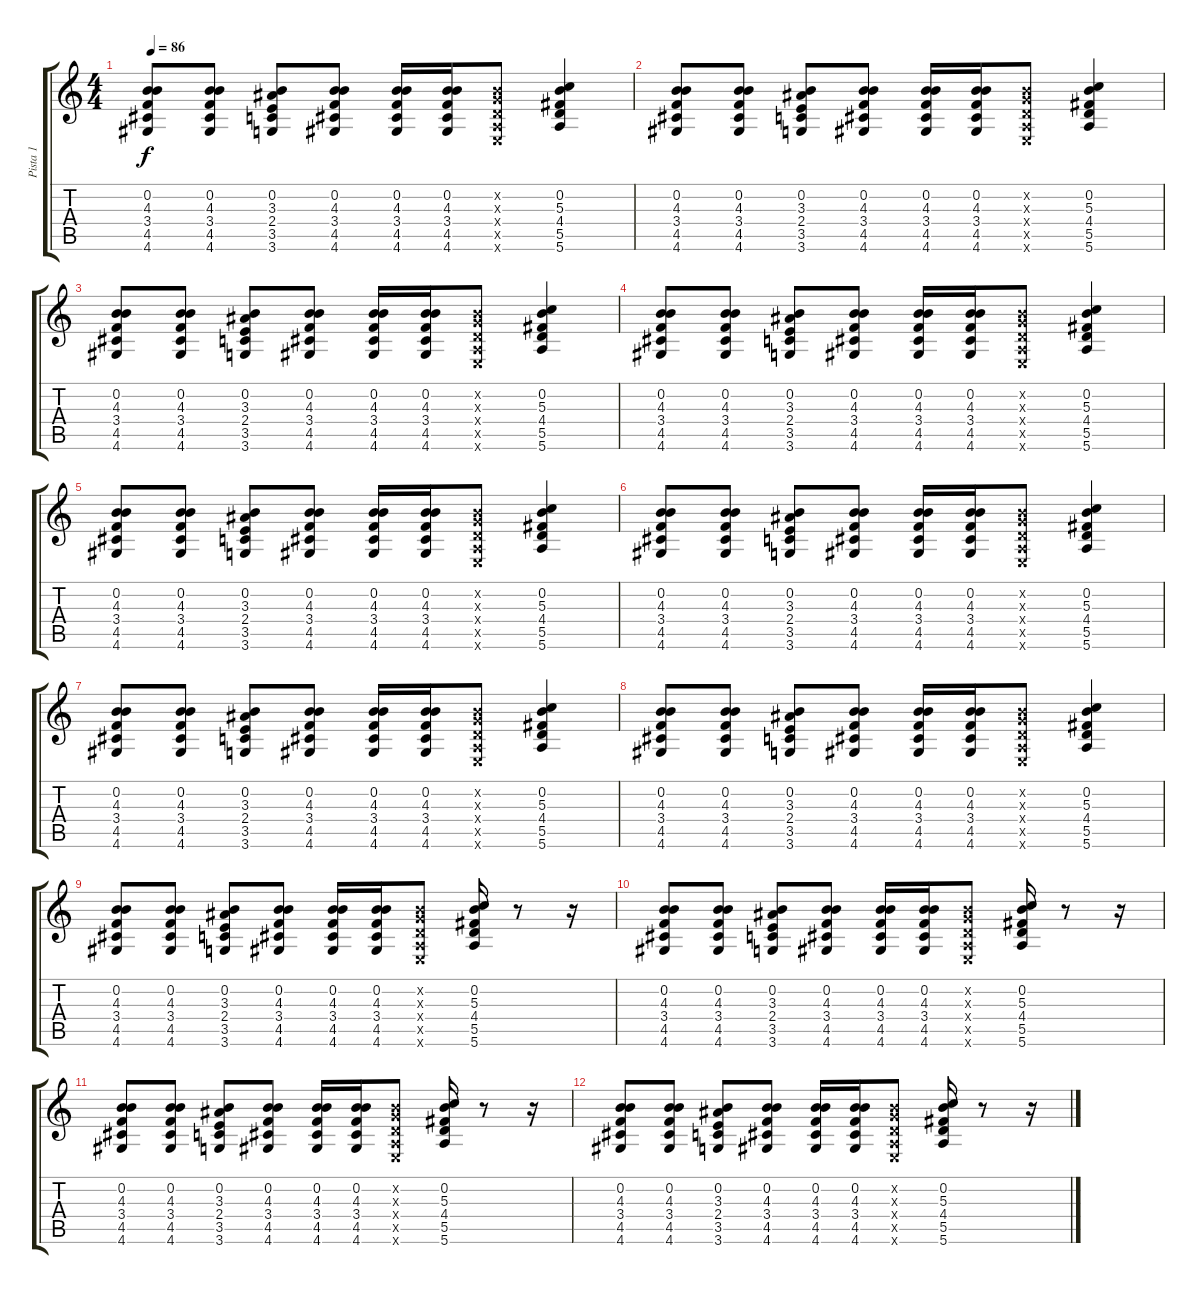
\track ("Pista 1" "Pista 1") {instrument acousticguitarnylon}
\staff {score tabs}
\tuning (E4 B3 G3 D3 A2 E2) {hide}
\ts (4 4)
\tempo 86
\clef g2
\ks c
(0.2 4.3 3.4 4.5 4.6).8{dy f} (0.2 4.3 3.4 4.5 4.6).8 (0.2 3.3 2.4 3.5 3.6).8 (0.2 4.3 3.4 4.5 4.6).8 (0.2 4.3 3.4 4.5 4.6).16 (0.2 4.3 3.4 4.5 4.6).16 (0.2{x} 0.3{x} 0.4{x} 0.5{x} 0.6{x}).8 (0.2 5.3 4.4 5.5 5.6).4 |
(0.2 4.3 3.4 4.5 4.6).8 (0.2 4.3 3.4 4.5 4.6).8 (0.2 3.3 2.4 3.5 3.6).8 (0.2 4.3 3.4 4.5 4.6).8 (0.2 4.3 3.4 4.5 4.6).16 (0.2 4.3 3.4 4.5 4.6).16 (0.2{x} 0.3{x} 0.4{x} 0.5{x} 0.6{x}).8 (0.2 5.3 4.4 5.5 5.6).4 |
(0.2 4.3 3.4 4.5 4.6).8 (0.2 4.3 3.4 4.5 4.6).8 (0.2 3.3 2.4 3.5 3.6).8 (0.2 4.3 3.4 4.5 4.6).8 (0.2 4.3 3.4 4.5 4.6).16 (0.2 4.3 3.4 4.5 4.6).16 (0.2{x} 0.3{x} 0.4{x} 0.5{x} 0.6{x}).8 (0.2 5.3 4.4 5.5 5.6).4 |
(0.2 4.3 3.4 4.5 4.6).8 (0.2 4.3 3.4 4.5 4.6).8 (0.2 3.3 2.4 3.5 3.6).8 (0.2 4.3 3.4 4.5 4.6).8 (0.2 4.3 3.4 4.5 4.6).16 (0.2 4.3 3.4 4.5 4.6).16 (0.2{x} 0.3{x} 0.4{x} 0.5{x} 0.6{x}).8 (0.2 5.3 4.4 5.5 5.6).4 |
(0.2 4.3 3.4 4.5 4.6).8 (0.2 4.3 3.4 4.5 4.6).8 (0.2 3.3 2.4 3.5 3.6).8 (0.2 4.3 3.4 4.5 4.6).8 (0.2 4.3 3.4 4.5 4.6).16 (0.2 4.3 3.4 4.5 4.6).16 (0.2{x} 0.3{x} 0.4{x} 0.5{x} 0.6{x}).8 (0.2 5.3 4.4 5.5 5.6).4 |
(0.2 4.3 3.4 4.5 4.6).8 (0.2 4.3 3.4 4.5 4.6).8 (0.2 3.3 2.4 3.5 3.6).8 (0.2 4.3 3.4 4.5 4.6).8 (0.2 4.3 3.4 4.5 4.6).16 (0.2 4.3 3.4 4.5 4.6).16 (0.2{x} 0.3{x} 0.4{x} 0.5{x} 0.6{x}).8 (0.2 5.3 4.4 5.5 5.6).4 |
(0.2 4.3 3.4 4.5 4.6).8 (0.2 4.3 3.4 4.5 4.6).8 (0.2 3.3 2.4 3.5 3.6).8 (0.2 4.3 3.4 4.5 4.6).8 (0.2 4.3 3.4 4.5 4.6).16 (0.2 4.3 3.4 4.5 4.6).16 (0.2{x} 0.3{x} 0.4{x} 0.5{x} 0.6{x}).8 (0.2 5.3 4.4 5.5 5.6).4 |
(0.2 4.3 3.4 4.5 4.6).8 (0.2 4.3 3.4 4.5 4.6).8 (0.2 3.3 2.4 3.5 3.6).8 (0.2 4.3 3.4 4.5 4.6).8 (0.2 4.3 3.4 4.5 4.6).16 (0.2 4.3 3.4 4.5 4.6).16 (0.2{x} 0.3{x} 0.4{x} 0.5{x} 0.6{x}).8 (0.2 5.3 4.4 5.5 5.6).4 |
(0.2 4.3 3.4 4.5 4.6).8 (0.2 4.3 3.4 4.5 4.6).8 (0.2 3.3 2.4 3.5 3.6).8 (0.2 4.3 3.4 4.5 4.6).8 (0.2 4.3 3.4 4.5 4.6).16 (0.2 4.3 3.4 4.5 4.6).16 (0.2{x} 0.3{x} 0.4{x} 0.5{x} 0.6{x}).8 (0.2 5.3 4.4 5.5 5.6).16 r.8 r.16 |
(0.2 4.3 3.4 4.5 4.6).8 (0.2 4.3 3.4 4.5 4.6).8 (0.2 3.3 2.4 3.5 3.6).8 (0.2 4.3 3.4 4.5 4.6).8 (0.2 4.3 3.4 4.5 4.6).16 (0.2 4.3 3.4 4.5 4.6).16 (0.2{x} 0.3{x} 0.4{x} 0.5{x} 0.6{x}).8 (0.2 5.3 4.4 5.5 5.6).16 r.8 r.16 |
(0.2 4.3 3.4 4.5 4.6).8 (0.2 4.3 3.4 4.5 4.6).8 (0.2 3.3 2.4 3.5 3.6).8 (0.2 4.3 3.4 4.5 4.6).8 (0.2 4.3 3.4 4.5 4.6).16 (0.2 4.3 3.4 4.5 4.6).16 (0.2{x} 0.3{x} 0.4{x} 0.5{x} 0.6{x}).8 (0.2 5.3 4.4 5.5 5.6).16 r.8 r.16 |
(0.2 4.3 3.4 4.5 4.6).8 (0.2 4.3 3.4 4.5 4.6).8 (0.2 3.3 2.4 3.5 3.6).8 (0.2 4.3 3.4 4.5 4.6).8 (0.2 4.3 3.4 4.5 4.6).16 (0.2 4.3 3.4 4.5 4.6).16 (0.2{x} 0.3{x} 0.4{x} 0.5{x} 0.6{x}).8 (0.2 5.3 4.4 5.5 5.6).16 r.8 r.16
